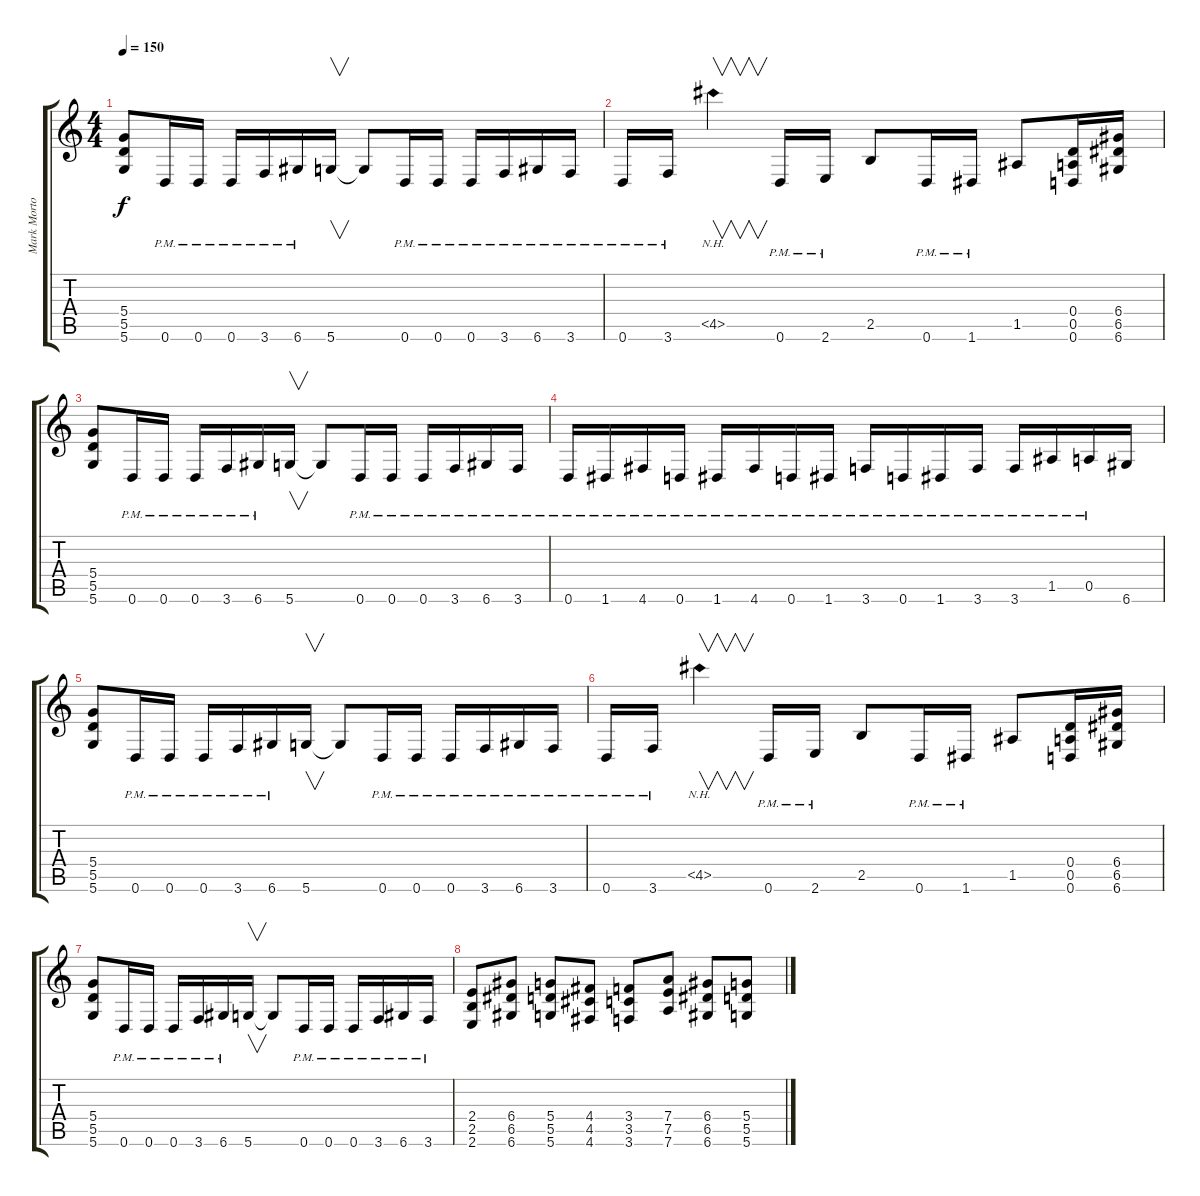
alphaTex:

\track ("Mark Morton" "Mark Morto") {instrument distortionguitar}
\staff {score tabs}
\tuning (E4 B3 G3 D3 A2 D2) {hide}
\ts (4 4)
\tempo 150
\clef g2
\ks c
(5.4 5.5 5.6).8{dy f} 0.6{pm}.16 0.6{pm}.16 0.6{pm}.16 3.6{pm}.16 6.6{pm}.16 5.6.16{v} 5.6{t}.8 0.6{pm}.16 0.6{pm}.16 0.6{pm}.16 3.6{pm}.16 6.6{pm}.16 3.6{pm}.16 |
0.6{pm}.16 3.6{pm}.16 4.5{nh}.4{v} 0.6{pm}.16 2.6{pm}.16 2.5.8 0.6{pm}.16 1.6{pm}.16 1.5.8 (0.4 0.5 0.6).16 (6.4 6.5 6.6).16 |
(5.4 5.5 5.6).8 0.6{pm}.16 0.6{pm}.16 0.6{pm}.16 3.6{pm}.16 6.6{pm}.16 5.6.16{v} 5.6{t}.8 0.6{pm}.16 0.6{pm}.16 0.6{pm}.16 3.6{pm}.16 6.6{pm}.16 3.6{pm}.16 |
0.6{pm}.16 1.6{pm}.16 4.6{pm}.16 0.6{pm}.16 1.6{pm}.16 4.6{pm}.16 0.6{pm}.16 1.6{pm}.16 3.6{pm}.16 0.6{pm}.16 1.6{pm}.16 3.6{pm}.16 3.6{pm}.16 1.5{pm}.16 0.5{pm}.16 6.6.16 |
(5.4 5.5 5.6).8 0.6{pm}.16 0.6{pm}.16 0.6{pm}.16 3.6{pm}.16 6.6{pm}.16 5.6.16{v} 5.6{t}.8 0.6{pm}.16 0.6{pm}.16 0.6{pm}.16 3.6{pm}.16 6.6{pm}.16 3.6{pm}.16 |
0.6{pm}.16 3.6{pm}.16 4.5{nh}.4{v} 0.6{pm}.16 2.6{pm}.16 2.5.8 0.6{pm}.16 1.6{pm}.16 1.5.8 (0.4 0.5 0.6).16 (6.4 6.5 6.6).16 |
(5.4 5.5 5.6).8 0.6{pm}.16 0.6{pm}.16 0.6{pm}.16 3.6{pm}.16 6.6{pm}.16 5.6.16{v} 5.6{t}.8 0.6{pm}.16 0.6{pm}.16 0.6{pm}.16 3.6{pm}.16 6.6{pm}.16 3.6{pm}.16 |
(2.4 2.5 2.6).8 (6.4 6.5 6.6).8 (5.4 5.5 5.6).8 (4.4 4.5 4.6).8 (3.4 3.5 3.6).8 (7.4 7.5 7.6).8 (6.4 6.5 6.6).8 (5.4 5.5 5.6).8
